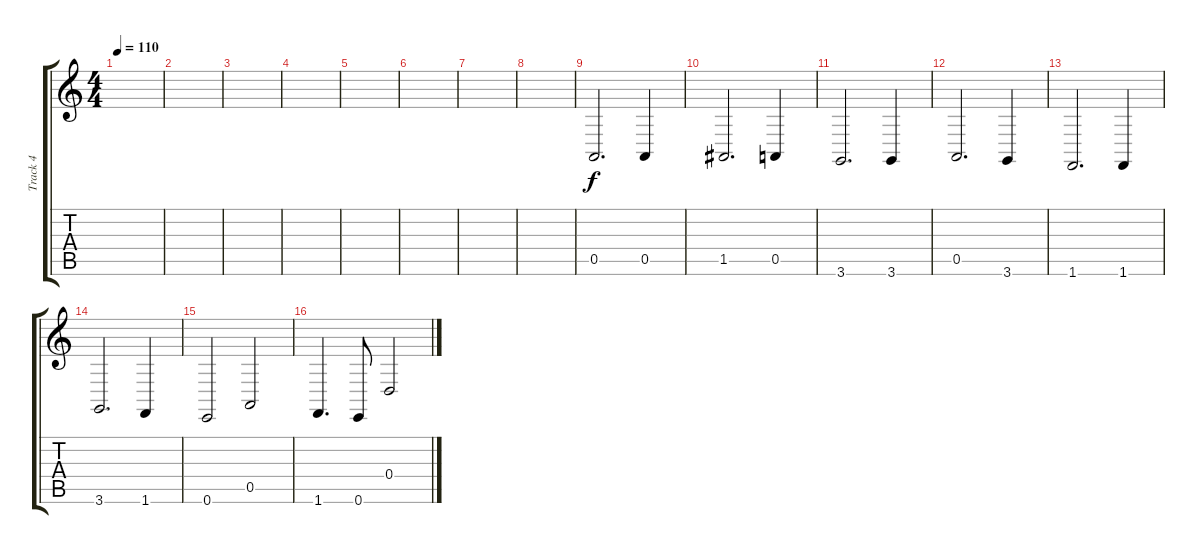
\track ("Track 4" "Track 4") {instrument viola}
\staff {score tabs}
\tuning (E4 B3 G3 D3 A2 E2) {hide}
\ts (4 4)
\tempo 110
\clef g2
\ks c
|
|
|
|
|
|
|
|
0.5.2{d} 0.5.4 |
1.5.2{d} 0.5.4 |
3.6.2{d} 3.6.4 |
0.5.2{d} 3.6.4 |
1.6.2{d} 1.6.4 |
3.6.2{d} 1.6.4 |
0.6.2 0.5.2 |
1.6.4{d} 0.6.8 0.4.2
